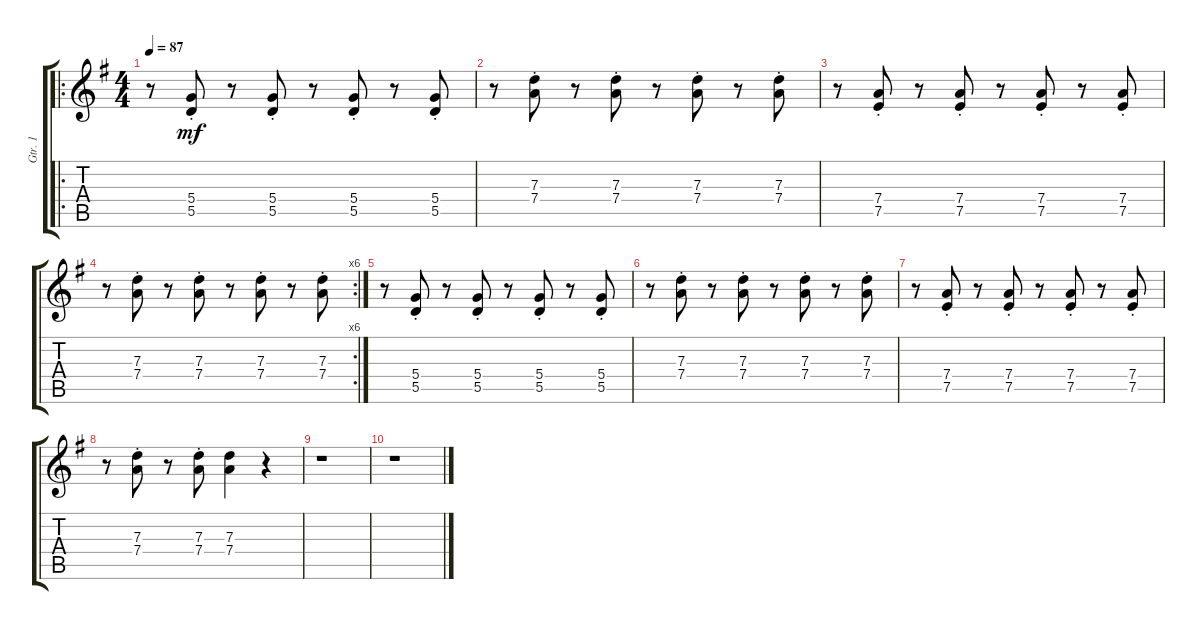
\track ("Gtr. 1" "Gtr. 1") {instrument electricguitarclean}
\staff {score tabs}
\tuning (E4 B3 G3 D3 A2 E2) {hide}
\ro
\ts (4 4)
\tempo 87
\clef g2
\ks g
r.8{dy ff} (5.4{st} 5.5{st}).8{dy mf} r.8 (5.4{st} 5.5{st}).8 r.8 (5.4{st} 5.5{st}).8 r.8 (5.4{st} 5.5{st}).8 |
r.8 (7.3{st} 7.4{st}).8 r.8 (7.3{st} 7.4{st}).8 r.8 (7.3{st} 7.4{st}).8 r.8 (7.3{st} 7.4{st}).8 |
r.8 (7.4{st} 7.5{st}).8 r.8 (7.4{st} 7.5{st}).8 r.8 (7.4{st} 7.5{st}).8 r.8 (7.4{st} 7.5{st}).8 |
\rc 6
r.8 (7.3{st} 7.4{st}).8 r.8 (7.3{st} 7.4{st}).8 r.8 (7.3{st} 7.4{st}).8 r.8 (7.3{st} 7.4{st}).8 |
r.8 (5.4{st} 5.5{st}).8 r.8 (5.4{st} 5.5{st}).8 r.8 (5.4{st} 5.5{st}).8 r.8 (5.4{st} 5.5{st}).8 |
r.8 (7.3{st} 7.4{st}).8 r.8 (7.3{st} 7.4{st}).8 r.8 (7.3{st} 7.4{st}).8 r.8 (7.3{st} 7.4{st}).8 |
r.8 (7.4{st} 7.5{st}).8 r.8 (7.4{st} 7.5{st}).8 r.8 (7.4{st} 7.5{st}).8 r.8 (7.4{st} 7.5{st}).8 |
r.8 (7.3{st} 7.4{st}).8 r.8 (7.3{st} 7.4{st}).8 (7.3 7.4).4 r.4 |
r.1 |
r.1
